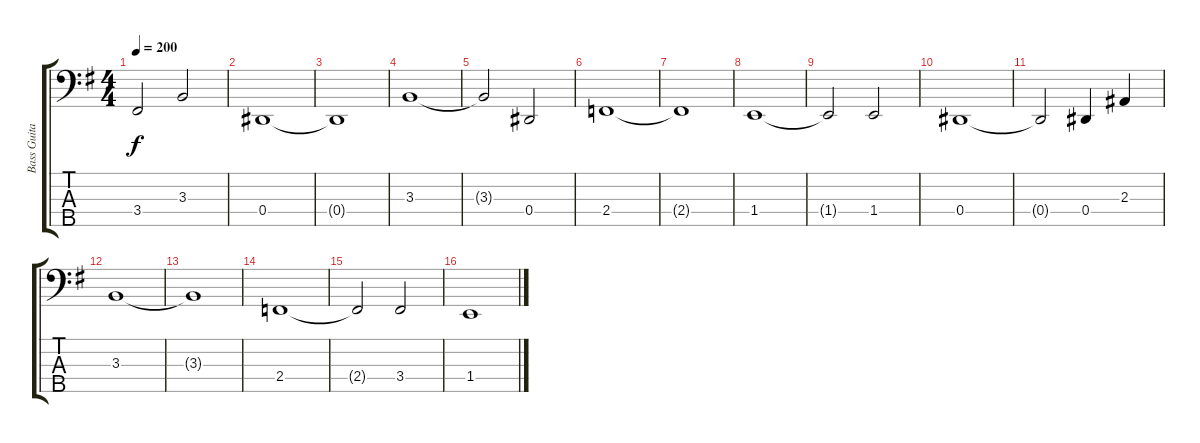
\track ("Bass Guitar" "Bass Guita") {instrument electricbassfinger}
\staff {score tabs}
\tuning (Gb2 Db2 Ab1 Eb1 Bb0) {hide}
\ts (4 4)
\tempo 200
\clef f4
\ks g
3.4.2{dy f} 3.3.2 |
0.4.1 |
0.4{t}.1 |
3.3.1 |
3.3{t}.2 0.4.2 |
2.4.1 |
2.4{t}.1 |
1.4.1 |
1.4{t}.2 1.4.2 |
0.4.1 |
0.4{t}.2 0.4.4 2.3.4 |
3.3.1 |
3.3{t}.1 |
2.4.1 |
2.4{t}.2 3.4.2 |
1.4.1
